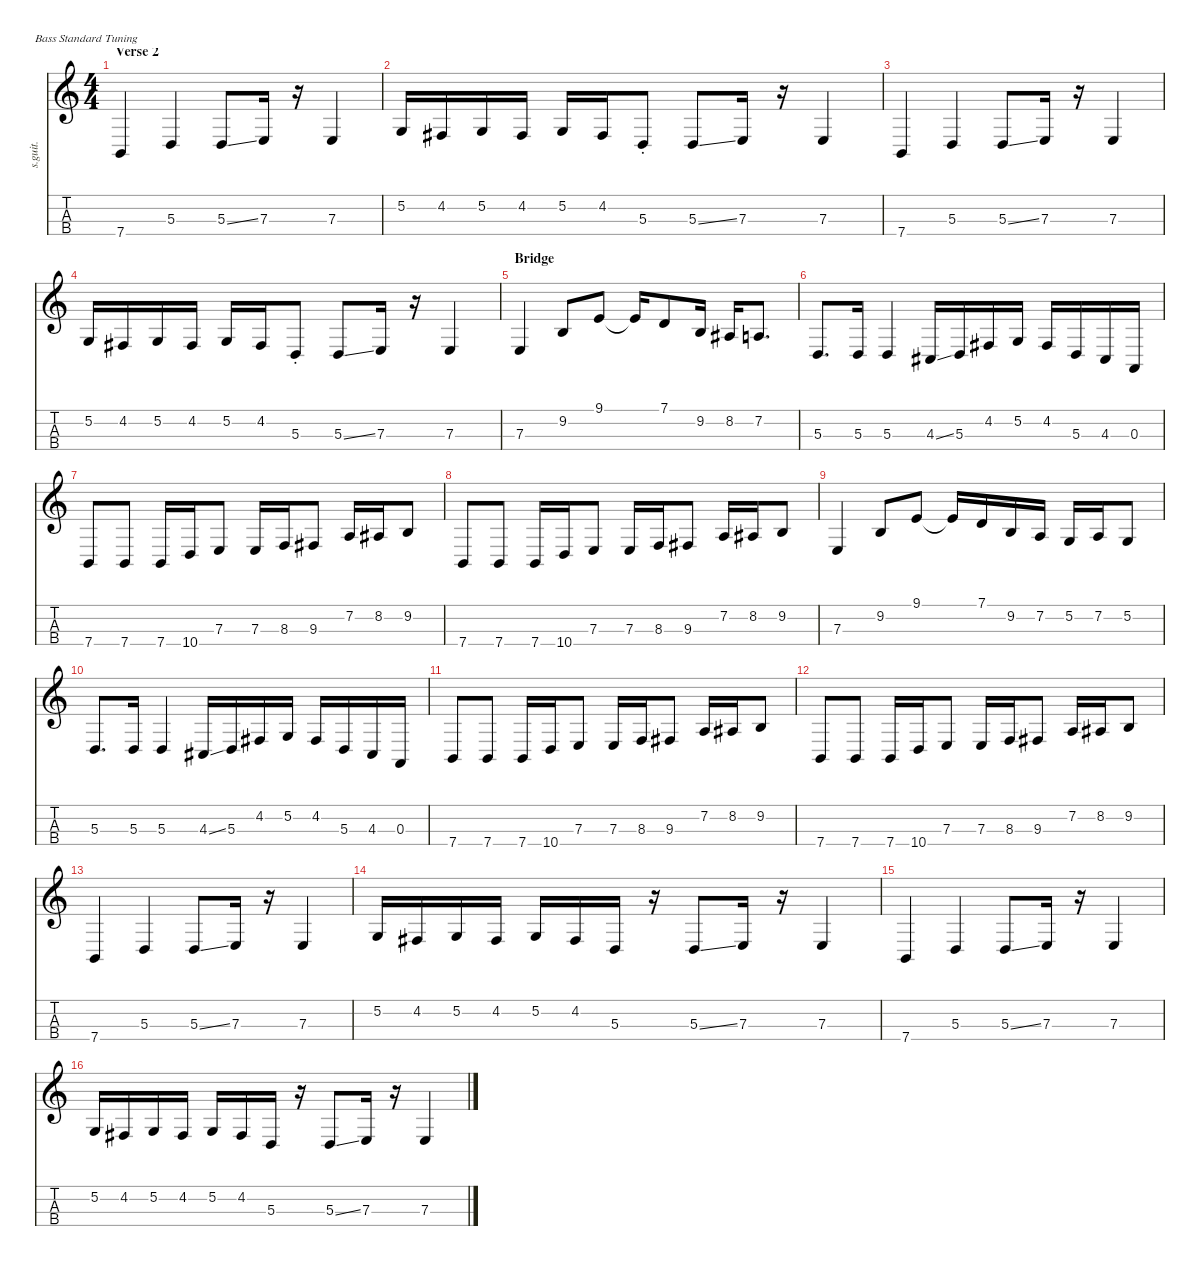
\defaultSystemsLayout 4
\hideDynamics
\bracketExtendMode nobrackets
\track ("Geezer Butler - Bass" "s.guit.") {instrument electricbassfinger}
\staff {score tabs}
\tuning (G2 D2 A1 E1)
\ts (4 4)
\section ("" "Verse 2")
\tempo (76 hide)
\clef g2
\ks c
7.4.4{lyrics (0 "") lyrics (1 "") lyrics (2 "") lyrics (3 "") lyrics (4 "") dy f} 5.3.4{lyrics (0 "") lyrics (1 "") lyrics (2 "") lyrics (3 "") lyrics (4 "")} 5.3{ss}.8{lyrics (0 "") lyrics (1 "") lyrics (2 "") lyrics (3 "") lyrics (4 "")} 7.3.16{lyrics (0 "") lyrics (1 "") lyrics (2 "") lyrics (3 "") lyrics (4 "")} r.16 7.3.4{lyrics (0 "") lyrics (1 "") lyrics (2 "") lyrics (3 "") lyrics (4 "")} |
5.2.16{lyrics (0 "") lyrics (1 "") lyrics (2 "") lyrics (3 "") lyrics (4 "")} 4.2{acc #}.16{lyrics (0 "") lyrics (1 "") lyrics (2 "") lyrics (3 "") lyrics (4 "")} 5.2.16{lyrics (0 "") lyrics (1 "") lyrics (2 "") lyrics (3 "") lyrics (4 "")} 4.2{acc #}.16{lyrics (0 "") lyrics (1 "") lyrics (2 "") lyrics (3 "") lyrics (4 "")} 5.2.16{lyrics (0 "") lyrics (1 "") lyrics (2 "") lyrics (3 "") lyrics (4 "")} 4.2{acc #}.16{lyrics (0 "") lyrics (1 "") lyrics (2 "") lyrics (3 "") lyrics (4 "")} 5.3{st}.8{lyrics (0 "") lyrics (1 "") lyrics (2 "") lyrics (3 "") lyrics (4 "")} 5.3{ss}.8{lyrics (0 "") lyrics (1 "") lyrics (2 "") lyrics (3 "") lyrics (4 "")} 7.3.16{lyrics (0 "") lyrics (1 "") lyrics (2 "") lyrics (3 "") lyrics (4 "")} r.16 7.3.4{lyrics (0 "") lyrics (1 "") lyrics (2 "") lyrics (3 "") lyrics (4 "")} |
7.4.4{lyrics (0 "") lyrics (1 "") lyrics (2 "") lyrics (3 "") lyrics (4 "")} 5.3.4{lyrics (0 "") lyrics (1 "") lyrics (2 "") lyrics (3 "") lyrics (4 "")} 5.3{ss}.8{lyrics (0 "") lyrics (1 "") lyrics (2 "") lyrics (3 "") lyrics (4 "")} 7.3.16{lyrics (0 "") lyrics (1 "") lyrics (2 "") lyrics (3 "") lyrics (4 "")} r.16 7.3.4{lyrics (0 "") lyrics (1 "") lyrics (2 "") lyrics (3 "") lyrics (4 "")} |
5.2.16{lyrics (0 "") lyrics (1 "") lyrics (2 "") lyrics (3 "") lyrics (4 "")} 4.2{acc #}.16{lyrics (0 "") lyrics (1 "") lyrics (2 "") lyrics (3 "") lyrics (4 "")} 5.2.16{lyrics (0 "") lyrics (1 "") lyrics (2 "") lyrics (3 "") lyrics (4 "")} 4.2{acc #}.16{lyrics (0 "") lyrics (1 "") lyrics (2 "") lyrics (3 "") lyrics (4 "")} 5.2.16{lyrics (0 "") lyrics (1 "") lyrics (2 "") lyrics (3 "") lyrics (4 "")} 4.2{acc #}.16{lyrics (0 "") lyrics (1 "") lyrics (2 "") lyrics (3 "") lyrics (4 "")} 5.3{st}.8{lyrics (0 "") lyrics (1 "") lyrics (2 "") lyrics (3 "") lyrics (4 "")} 5.3{ss}.8{lyrics (0 "") lyrics (1 "") lyrics (2 "") lyrics (3 "") lyrics (4 "")} 7.3.16{lyrics (0 "") lyrics (1 "") lyrics (2 "") lyrics (3 "") lyrics (4 "")} r.16 7.3.4{lyrics (0 "") lyrics (1 "") lyrics (2 "") lyrics (3 "") lyrics (4 "")} |
\section ("" "Bridge")
7.3.4{lyrics (0 "") lyrics (1 "") lyrics (2 "") lyrics (3 "") lyrics (4 "")} 9.2.8{lyrics (0 "") lyrics (1 "") lyrics (2 "") lyrics (3 "") lyrics (4 "")} 9.1.8{lyrics (0 "") lyrics (1 "") lyrics (2 "") lyrics (3 "") lyrics (4 "")} 9.1{t}.16{lyrics (0 "") lyrics (1 "") lyrics (2 "") lyrics (3 "") lyrics (4 "")} 7.1.8{lyrics (0 "") lyrics (1 "") lyrics (2 "") lyrics (3 "") lyrics (4 "")} 9.2.16{lyrics (0 "") lyrics (1 "") lyrics (2 "") lyrics (3 "") lyrics (4 "")} 8.2{acc #}.16{lyrics (0 "") lyrics (1 "") lyrics (2 "") lyrics (3 "") lyrics (4 "")} 7.2.8{d lyrics (0 "") lyrics (1 "") lyrics (2 "") lyrics (3 "") lyrics (4 "")} |
5.3.8{d lyrics (0 "") lyrics (1 "") lyrics (2 "") lyrics (3 "") lyrics (4 "")} 5.3.16{lyrics (0 "") lyrics (1 "") lyrics (2 "") lyrics (3 "") lyrics (4 "")} 5.3.4{lyrics (0 "") lyrics (1 "") lyrics (2 "") lyrics (3 "") lyrics (4 "")} 4.3{ss acc #}.16{lyrics (0 "") lyrics (1 "") lyrics (2 "") lyrics (3 "") lyrics (4 "")} 5.3.16{lyrics (0 "") lyrics (1 "") lyrics (2 "") lyrics (3 "") lyrics (4 "")} 4.2{acc #}.16{lyrics (0 "") lyrics (1 "") lyrics (2 "") lyrics (3 "") lyrics (4 "")} 5.2.16{lyrics (0 "") lyrics (1 "") lyrics (2 "") lyrics (3 "") lyrics (4 "")} 4.2{acc #}.16{lyrics (0 "") lyrics (1 "") lyrics (2 "") lyrics (3 "") lyrics (4 "")} 5.3.16{lyrics (0 "") lyrics (1 "") lyrics (2 "") lyrics (3 "") lyrics (4 "")} 4.3{acc #}.16{lyrics (0 "") lyrics (1 "") lyrics (2 "") lyrics (3 "") lyrics (4 "")} 0.3.16{lyrics (0 "") lyrics (1 "") lyrics (2 "") lyrics (3 "") lyrics (4 "")} |
7.4.8{lyrics (0 "") lyrics (1 "") lyrics (2 "") lyrics (3 "") lyrics (4 "")} 7.4.8{lyrics (0 "") lyrics (1 "") lyrics (2 "") lyrics (3 "") lyrics (4 "")} 7.4.16{lyrics (0 "") lyrics (1 "") lyrics (2 "") lyrics (3 "") lyrics (4 "")} 10.4.16{lyrics (0 "") lyrics (1 "") lyrics (2 "") lyrics (3 "") lyrics (4 "")} 7.3.8{lyrics (0 "") lyrics (1 "") lyrics (2 "") lyrics (3 "") lyrics (4 "")} 7.3.16{lyrics (0 "") lyrics (1 "") lyrics (2 "") lyrics (3 "") lyrics (4 "")} 8.3.16{lyrics (0 "") lyrics (1 "") lyrics (2 "") lyrics (3 "") lyrics (4 "")} 9.3{acc #}.8{lyrics (0 "") lyrics (1 "") lyrics (2 "") lyrics (3 "") lyrics (4 "")} 7.2.16{lyrics (0 "") lyrics (1 "") lyrics (2 "") lyrics (3 "") lyrics (4 "")} 8.2{acc #}.16{lyrics (0 "") lyrics (1 "") lyrics (2 "") lyrics (3 "") lyrics (4 "")} 9.2.8{lyrics (0 "") lyrics (1 "") lyrics (2 "") lyrics (3 "") lyrics (4 "")} |
7.4.8{lyrics (0 "") lyrics (1 "") lyrics (2 "") lyrics (3 "") lyrics (4 "")} 7.4.8{lyrics (0 "") lyrics (1 "") lyrics (2 "") lyrics (3 "") lyrics (4 "")} 7.4.16{lyrics (0 "") lyrics (1 "") lyrics (2 "") lyrics (3 "") lyrics (4 "")} 10.4.16{lyrics (0 "") lyrics (1 "") lyrics (2 "") lyrics (3 "") lyrics (4 "")} 7.3.8{lyrics (0 "") lyrics (1 "") lyrics (2 "") lyrics (3 "") lyrics (4 "")} 7.3.16{lyrics (0 "") lyrics (1 "") lyrics (2 "") lyrics (3 "") lyrics (4 "")} 8.3.16{lyrics (0 "") lyrics (1 "") lyrics (2 "") lyrics (3 "") lyrics (4 "")} 9.3{acc #}.8{lyrics (0 "") lyrics (1 "") lyrics (2 "") lyrics (3 "") lyrics (4 "")} 7.2.16{lyrics (0 "") lyrics (1 "") lyrics (2 "") lyrics (3 "") lyrics (4 "")} 8.2{acc #}.16{lyrics (0 "") lyrics (1 "") lyrics (2 "") lyrics (3 "") lyrics (4 "")} 9.2.8{lyrics (0 "") lyrics (1 "") lyrics (2 "") lyrics (3 "") lyrics (4 "")} |
7.3.4{lyrics (0 "") lyrics (1 "") lyrics (2 "") lyrics (3 "") lyrics (4 "")} 9.2.8{lyrics (0 "") lyrics (1 "") lyrics (2 "") lyrics (3 "") lyrics (4 "")} 9.1.8{lyrics (0 "") lyrics (1 "") lyrics (2 "") lyrics (3 "") lyrics (4 "")} 9.1{t}.16{lyrics (0 "") lyrics (1 "") lyrics (2 "") lyrics (3 "") lyrics (4 "")} 7.1.16{lyrics (0 "") lyrics (1 "") lyrics (2 "") lyrics (3 "") lyrics (4 "")} 9.2.16{lyrics (0 "") lyrics (1 "") lyrics (2 "") lyrics (3 "") lyrics (4 "")} 7.2.16{lyrics (0 "") lyrics (1 "") lyrics (2 "") lyrics (3 "") lyrics (4 "")} 5.2.16{lyrics (0 "") lyrics (1 "") lyrics (2 "") lyrics (3 "") lyrics (4 "")} 7.2.16{lyrics (0 "") lyrics (1 "") lyrics (2 "") lyrics (3 "") lyrics (4 "")} 5.2.8{lyrics (0 "") lyrics (1 "") lyrics (2 "") lyrics (3 "") lyrics (4 "")} |
5.3.8{d lyrics (0 "") lyrics (1 "") lyrics (2 "") lyrics (3 "") lyrics (4 "")} 5.3.16{lyrics (0 "") lyrics (1 "") lyrics (2 "") lyrics (3 "") lyrics (4 "")} 5.3.4{lyrics (0 "") lyrics (1 "") lyrics (2 "") lyrics (3 "") lyrics (4 "")} 4.3{ss acc #}.16{lyrics (0 "") lyrics (1 "") lyrics (2 "") lyrics (3 "") lyrics (4 "")} 5.3.16{lyrics (0 "") lyrics (1 "") lyrics (2 "") lyrics (3 "") lyrics (4 "")} 4.2{acc #}.16{lyrics (0 "") lyrics (1 "") lyrics (2 "") lyrics (3 "") lyrics (4 "")} 5.2.16{lyrics (0 "") lyrics (1 "") lyrics (2 "") lyrics (3 "") lyrics (4 "")} 4.2{acc #}.16{lyrics (0 "") lyrics (1 "") lyrics (2 "") lyrics (3 "") lyrics (4 "")} 5.3.16{lyrics (0 "") lyrics (1 "") lyrics (2 "") lyrics (3 "") lyrics (4 "")} 4.3{acc #}.16{lyrics (0 "") lyrics (1 "") lyrics (2 "") lyrics (3 "") lyrics (4 "")} 0.3.16{lyrics (0 "") lyrics (1 "") lyrics (2 "") lyrics (3 "") lyrics (4 "")} |
7.4.8{lyrics (0 "") lyrics (1 "") lyrics (2 "") lyrics (3 "") lyrics (4 "")} 7.4.8{lyrics (0 "") lyrics (1 "") lyrics (2 "") lyrics (3 "") lyrics (4 "")} 7.4.16{lyrics (0 "") lyrics (1 "") lyrics (2 "") lyrics (3 "") lyrics (4 "")} 10.4.16{lyrics (0 "") lyrics (1 "") lyrics (2 "") lyrics (3 "") lyrics (4 "")} 7.3.8{lyrics (0 "") lyrics (1 "") lyrics (2 "") lyrics (3 "") lyrics (4 "")} 7.3.16{lyrics (0 "") lyrics (1 "") lyrics (2 "") lyrics (3 "") lyrics (4 "")} 8.3.16{lyrics (0 "") lyrics (1 "") lyrics (2 "") lyrics (3 "") lyrics (4 "")} 9.3{acc #}.8{lyrics (0 "") lyrics (1 "") lyrics (2 "") lyrics (3 "") lyrics (4 "")} 7.2.16{lyrics (0 "") lyrics (1 "") lyrics (2 "") lyrics (3 "") lyrics (4 "")} 8.2{acc #}.16{lyrics (0 "") lyrics (1 "") lyrics (2 "") lyrics (3 "") lyrics (4 "")} 9.2.8{lyrics (0 "") lyrics (1 "") lyrics (2 "") lyrics (3 "") lyrics (4 "")} |
7.4.8{lyrics (0 "") lyrics (1 "") lyrics (2 "") lyrics (3 "") lyrics (4 "")} 7.4.8{lyrics (0 "") lyrics (1 "") lyrics (2 "") lyrics (3 "") lyrics (4 "")} 7.4.16{lyrics (0 "") lyrics (1 "") lyrics (2 "") lyrics (3 "") lyrics (4 "")} 10.4.16{lyrics (0 "") lyrics (1 "") lyrics (2 "") lyrics (3 "") lyrics (4 "")} 7.3.8{lyrics (0 "") lyrics (1 "") lyrics (2 "") lyrics (3 "") lyrics (4 "")} 7.3.16{lyrics (0 "") lyrics (1 "") lyrics (2 "") lyrics (3 "") lyrics (4 "")} 8.3.16{lyrics (0 "") lyrics (1 "") lyrics (2 "") lyrics (3 "") lyrics (4 "")} 9.3{acc #}.8{lyrics (0 "") lyrics (1 "") lyrics (2 "") lyrics (3 "") lyrics (4 "")} 7.2.16{lyrics (0 "") lyrics (1 "") lyrics (2 "") lyrics (3 "") lyrics (4 "")} 8.2{acc #}.16{lyrics (0 "") lyrics (1 "") lyrics (2 "") lyrics (3 "") lyrics (4 "")} 9.2.8{lyrics (0 "") lyrics (1 "") lyrics (2 "") lyrics (3 "") lyrics (4 "")} |
7.4.4{lyrics (0 "") lyrics (1 "") lyrics (2 "") lyrics (3 "") lyrics (4 "")} 5.3.4{lyrics (0 "") lyrics (1 "") lyrics (2 "") lyrics (3 "") lyrics (4 "")} 5.3{ss}.8{lyrics (0 "") lyrics (1 "") lyrics (2 "") lyrics (3 "") lyrics (4 "")} 7.3.16{lyrics (0 "") lyrics (1 "") lyrics (2 "") lyrics (3 "") lyrics (4 "")} r.16 7.3.4{lyrics (0 "") lyrics (1 "") lyrics (2 "") lyrics (3 "") lyrics (4 "")} |
5.2.16{lyrics (0 "") lyrics (1 "") lyrics (2 "") lyrics (3 "") lyrics (4 "")} 4.2{acc #}.16{lyrics (0 "") lyrics (1 "") lyrics (2 "") lyrics (3 "") lyrics (4 "")} 5.2.16{lyrics (0 "") lyrics (1 "") lyrics (2 "") lyrics (3 "") lyrics (4 "")} 4.2{acc #}.16{lyrics (0 "") lyrics (1 "") lyrics (2 "") lyrics (3 "") lyrics (4 "")} 5.2.16{lyrics (0 "") lyrics (1 "") lyrics (2 "") lyrics (3 "") lyrics (4 "")} 4.2{acc #}.16{lyrics (0 "") lyrics (1 "") lyrics (2 "") lyrics (3 "") lyrics (4 "")} 5.3.16{lyrics (0 "") lyrics (1 "") lyrics (2 "") lyrics (3 "") lyrics (4 "")} r.16 5.3{ss}.8{lyrics (0 "") lyrics (1 "") lyrics (2 "") lyrics (3 "") lyrics (4 "")} 7.3.16{lyrics (0 "") lyrics (1 "") lyrics (2 "") lyrics (3 "") lyrics (4 "")} r.16 7.3.4{lyrics (0 "") lyrics (1 "") lyrics (2 "") lyrics (3 "") lyrics (4 "")} |
7.4.4{lyrics (0 "") lyrics (1 "") lyrics (2 "") lyrics (3 "") lyrics (4 "")} 5.3.4{lyrics (0 "") lyrics (1 "") lyrics (2 "") lyrics (3 "") lyrics (4 "")} 5.3{ss}.8{lyrics (0 "") lyrics (1 "") lyrics (2 "") lyrics (3 "") lyrics (4 "")} 7.3.16{lyrics (0 "") lyrics (1 "") lyrics (2 "") lyrics (3 "") lyrics (4 "")} r.16 7.3.4{lyrics (0 "") lyrics (1 "") lyrics (2 "") lyrics (3 "") lyrics (4 "")} |
5.2.16{lyrics (0 "") lyrics (1 "") lyrics (2 "") lyrics (3 "") lyrics (4 "")} 4.2{acc #}.16{lyrics (0 "") lyrics (1 "") lyrics (2 "") lyrics (3 "") lyrics (4 "")} 5.2.16{lyrics (0 "") lyrics (1 "") lyrics (2 "") lyrics (3 "") lyrics (4 "")} 4.2{acc #}.16{lyrics (0 "") lyrics (1 "") lyrics (2 "") lyrics (3 "") lyrics (4 "")} 5.2.16{lyrics (0 "") lyrics (1 "") lyrics (2 "") lyrics (3 "") lyrics (4 "")} 4.2{acc #}.16{lyrics (0 "") lyrics (1 "") lyrics (2 "") lyrics (3 "") lyrics (4 "")} 5.3.16{lyrics (0 "") lyrics (1 "") lyrics (2 "") lyrics (3 "") lyrics (4 "")} r.16 5.3{ss}.8{lyrics (0 "") lyrics (1 "") lyrics (2 "") lyrics (3 "") lyrics (4 "")} 7.3.16{lyrics (0 "") lyrics (1 "") lyrics (2 "") lyrics (3 "") lyrics (4 "")} r.16 7.3.4{lyrics (0 "") lyrics (1 "") lyrics (2 "") lyrics (3 "") lyrics (4 "")}
